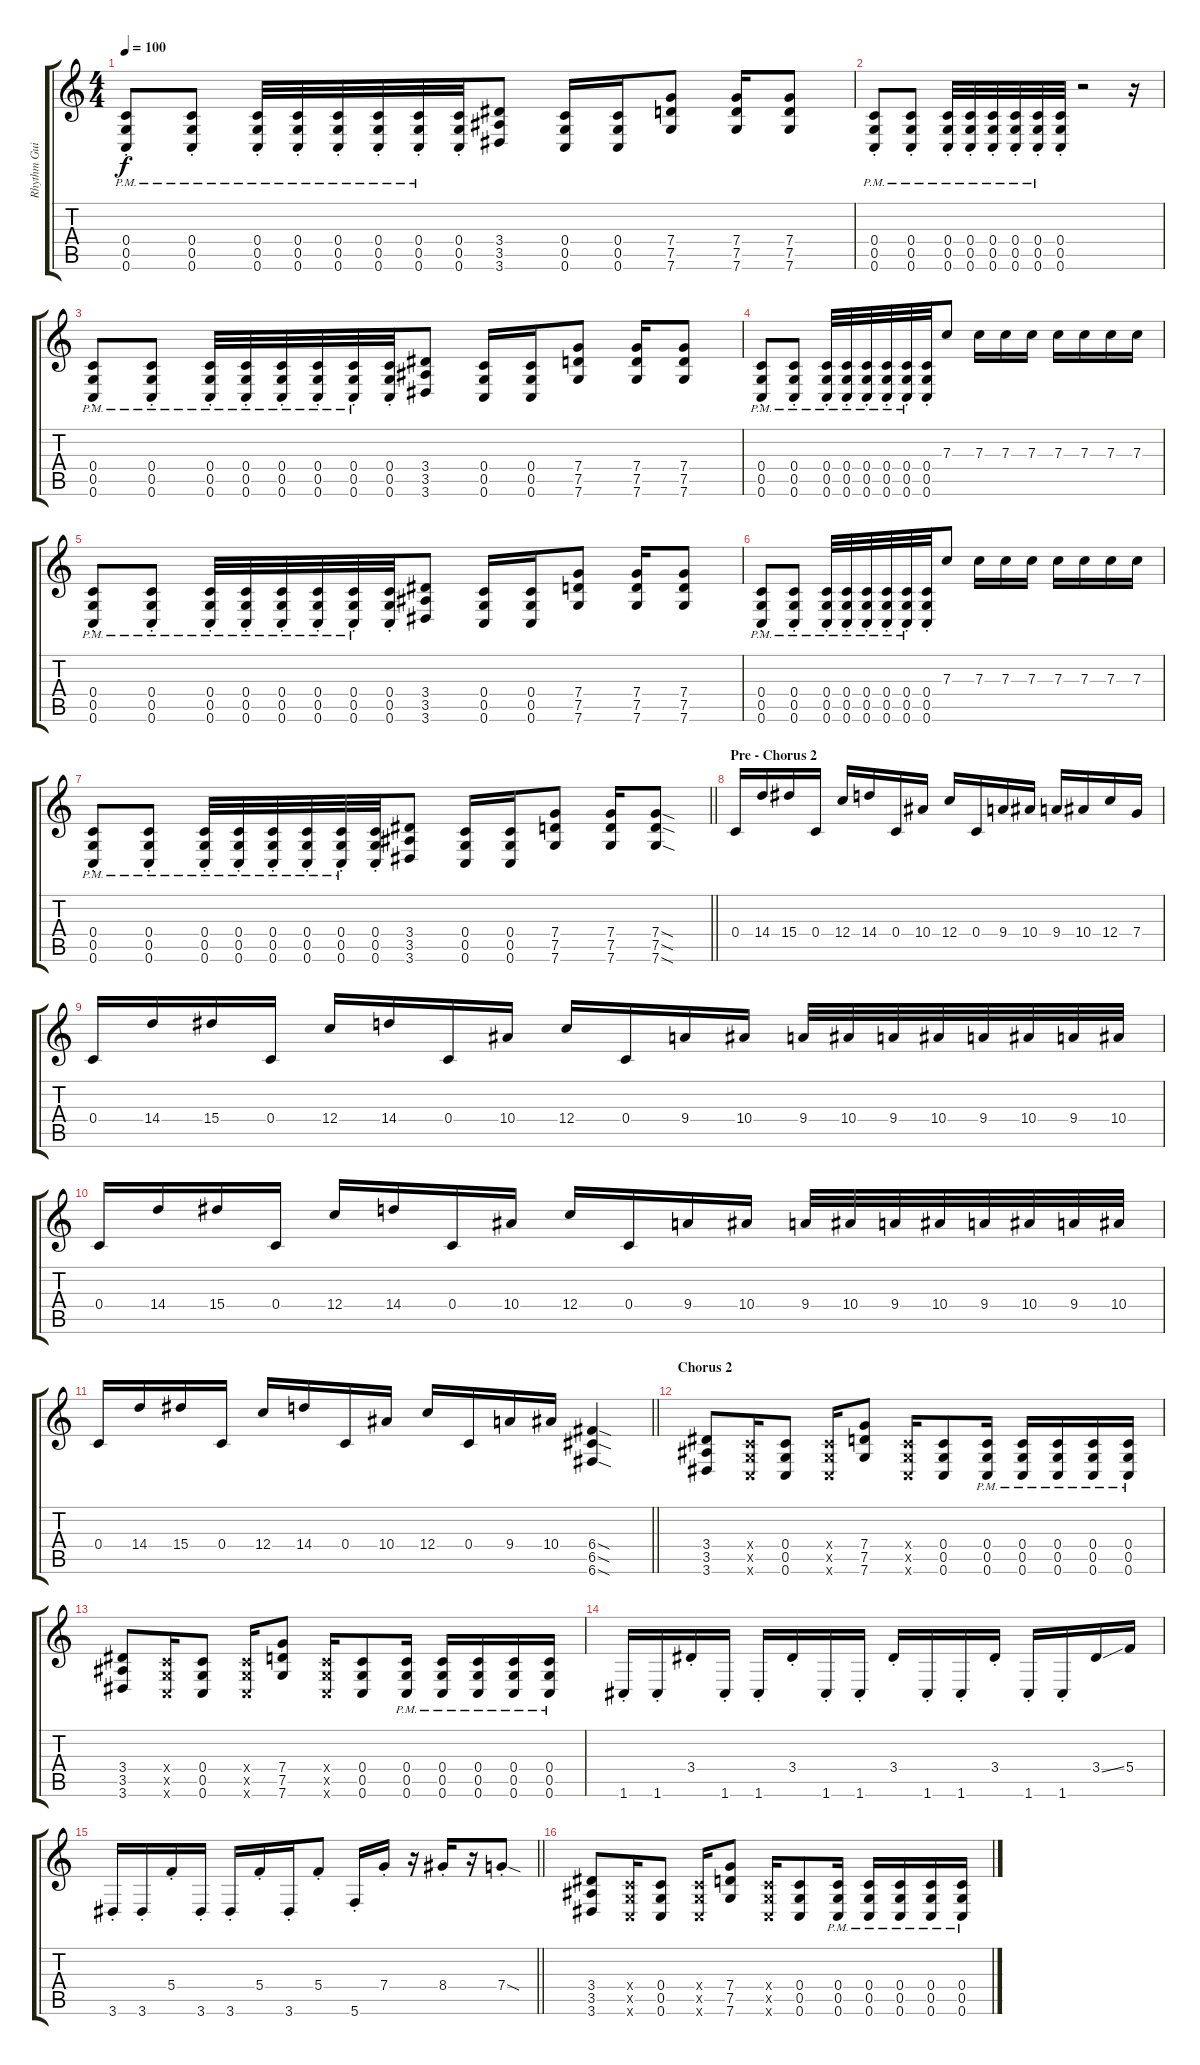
\track ("Rhythm Guitar" "Rhythm Gui") {instrument distortionguitar}
\staff {score tabs}
\tuning (D4 A3 F3 C3 G2 C2) {hide}
\ts (4 4)
\tempo 100
\clef g2
\ks c
(0.4{st} 0.5{st} 0.6{pm st}).8{dy f} (0.4{st} 0.5{st} 0.6{pm st}).8 (0.4{st} 0.5{st} 0.6{pm st}).32 (0.4{st} 0.5{st} 0.6{pm st}).32 (0.4{st} 0.5{st} 0.6{pm st}).32 (0.4{st} 0.5{st} 0.6{pm st}).32 (0.4{st} 0.5{st} 0.6{pm st}).32 (0.4{st} 0.5{st} 0.6{st}).32 (3.4 3.5 3.6).8 (0.4 0.5 0.6).16 (0.4 0.5 0.6).16 (7.4 7.5 7.6).8 (7.4 7.5 7.6).16 (7.4 7.5 7.6).8 |
(0.4{st} 0.5{st} 0.6{pm st}).8 (0.4{st} 0.5{st} 0.6{pm st}).8 (0.4{st} 0.5{st} 0.6{pm st}).32 (0.4{st} 0.5{st} 0.6{pm st}).32 (0.4{st} 0.5{st} 0.6{pm st}).32 (0.4{st} 0.5{st} 0.6{pm st}).32 (0.4{st} 0.5{st} 0.6{pm st}).32 (0.4{st} 0.5{st} 0.6{st}).32 r.2 r.16 |
(0.4{st} 0.5{st} 0.6{pm st}).8 (0.4{st} 0.5{st} 0.6{pm st}).8 (0.4{st} 0.5{st} 0.6{pm st}).32 (0.4{st} 0.5{st} 0.6{pm st}).32 (0.4{st} 0.5{st} 0.6{pm st}).32 (0.4{st} 0.5{st} 0.6{pm st}).32 (0.4{st} 0.5{st} 0.6{pm st}).32 (0.4{st} 0.5{st} 0.6{st}).32 (3.4 3.5 3.6).8 (0.4 0.5 0.6).16 (0.4 0.5 0.6).16 (7.4 7.5 7.6).8 (7.4 7.5 7.6).16 (7.4 7.5 7.6).8 |
(0.4{st} 0.5{st} 0.6{pm st}).8 (0.4{st} 0.5{st} 0.6{pm st}).8 (0.4{st} 0.5{st} 0.6{pm st}).32 (0.4{st} 0.5{st} 0.6{pm st}).32 (0.4{st} 0.5{st} 0.6{pm st}).32 (0.4{st} 0.5{st} 0.6{pm st}).32 (0.4{st} 0.5{st} 0.6{pm st}).32 (0.4{st} 0.5{st} 0.6{st}).32 7.3.8 7.3.16 7.3.16 7.3.16 7.3.16 7.3.16 7.3.16 7.3.16 |
(0.4{st} 0.5{st} 0.6{pm st}).8 (0.4{st} 0.5{st} 0.6{pm st}).8 (0.4{st} 0.5{st} 0.6{pm st}).32 (0.4{st} 0.5{st} 0.6{pm st}).32 (0.4{st} 0.5{st} 0.6{pm st}).32 (0.4{st} 0.5{st} 0.6{pm st}).32 (0.4{st} 0.5{st} 0.6{pm st}).32 (0.4{st} 0.5{st} 0.6{st}).32 (3.4 3.5 3.6).8 (0.4 0.5 0.6).16 (0.4 0.5 0.6).16 (7.4 7.5 7.6).8 (7.4 7.5 7.6).16 (7.4 7.5 7.6).8 |
(0.4{st} 0.5{st} 0.6{pm st}).8 (0.4{st} 0.5{st} 0.6{pm st}).8 (0.4{st} 0.5{st} 0.6{pm st}).32 (0.4{st} 0.5{st} 0.6{pm st}).32 (0.4{st} 0.5{st} 0.6{pm st}).32 (0.4{st} 0.5{st} 0.6{pm st}).32 (0.4{st} 0.5{st} 0.6{pm st}).32 (0.4{st} 0.5{st} 0.6{st}).32 7.3.8 7.3.16 7.3.16 7.3.16 7.3.16 7.3.16 7.3.16 7.3.16 |
\barLineRight lightlight
(0.4{st} 0.5{st} 0.6{pm st}).8 (0.4{st} 0.5{st} 0.6{pm st}).8 (0.4{st} 0.5{st} 0.6{pm st}).32 (0.4{st} 0.5{st} 0.6{pm st}).32 (0.4{st} 0.5{st} 0.6{pm st}).32 (0.4{st} 0.5{st} 0.6{pm st}).32 (0.4{st} 0.5{st} 0.6{pm st}).32 (0.4{st} 0.5{st} 0.6{st}).32 (3.4 3.5 3.6).8 (0.4 0.5 0.6).16 (0.4 0.5 0.6).16 (7.4 7.5 7.6).8 (7.4 7.5 7.6).16 (7.4{sod} 7.5{sod} 7.6{sod}).8 |
\section ("" "Pre - Chorus 2")
0.4.16 14.4.16 15.4.16 0.4.16 12.4.16 14.4.16 0.4.16 10.4.16 12.4.16 0.4.16 9.4.16 10.4.16 9.4.16 10.4.16 12.4.16 7.4.16 |
0.4.16 14.4.16 15.4.16 0.4.16 12.4.16 14.4.16 0.4.16 10.4.16 12.4.16 0.4.16 9.4.16 10.4.16 9.4.32 10.4.32 9.4.32 10.4.32 9.4.32 10.4.32 9.4.32 10.4.32 |
0.4.16 14.4.16 15.4.16 0.4.16 12.4.16 14.4.16 0.4.16 10.4.16 12.4.16 0.4.16 9.4.16 10.4.16 9.4.32 10.4.32 9.4.32 10.4.32 9.4.32 10.4.32 9.4.32 10.4.32 |
\barLineRight lightlight
0.4.16 14.4.16 15.4.16 0.4.16 12.4.16 14.4.16 0.4.16 10.4.16 12.4.16 0.4.16 9.4.16 10.4.16 (6.4{sod} 6.5{sod} 6.6{sod}).4 |
\section ("" "Chorus 2")
(3.4 3.5 3.6).8 (0.4{x} 0.5{x} 0.6{x}).16 (0.4 0.5 0.6).8 (0.4{x} 0.5{x} 0.6{x}).16 (7.4 7.5 7.6).8 (0.4{x} 0.5{x} 0.6{x}).16 (0.4 0.5 0.6).8 (0.4{pm} 0.5{pm} 0.6{pm}).16 (0.4{pm} 0.5{pm} 0.6{pm}).16 (0.4{pm} 0.5{pm} 0.6{pm}).16 (0.4{pm} 0.5{pm} 0.6{pm}).16 (0.4{pm} 0.5{pm} 0.6{pm}).16 |
(3.4 3.5 3.6).8 (0.4{x} 0.5{x} 0.6{x}).16 (0.4 0.5 0.6).8 (0.4{x} 0.5{x} 0.6{x}).16 (7.4 7.5 7.6).8 (0.4{x} 0.5{x} 0.6{x}).16 (0.4 0.5 0.6).8 (0.4{pm} 0.5{pm} 0.6{pm}).16 (0.4{pm} 0.5{pm} 0.6{pm}).16 (0.4{pm} 0.5{pm} 0.6{pm}).16 (0.4{pm} 0.5{pm} 0.6{pm}).16 (0.4{pm} 0.5{pm} 0.6{pm}).16 |
1.6{st}.16 1.6{st}.16 3.4{st}.16 1.6{st}.16 1.6{st}.16 3.4{st}.16 1.6{st}.16 1.6{st}.16 3.4{st}.16 1.6{st}.16 1.6{st}.16 3.4{st}.16 1.6{st}.16 1.6{st}.16 3.4{ss}.16 5.4.16 |
\barLineRight lightlight
3.6{st}.16 3.6{st}.16 5.4{st}.16 3.6{st}.16 3.6{st}.16 5.4{st}.16 3.6{st}.16 5.4{st}.8 5.6{st}.16 7.4{st}.16 r.16 8.4{st}.16 r.16 7.4{sod st}.8 |
(3.4 3.5 3.6).8 (0.4{x} 0.5{x} 0.6{x}).16 (0.4 0.5 0.6).8 (0.4{x} 0.5{x} 0.6{x}).16 (7.4 7.5 7.6).8 (0.4{x} 0.5{x} 0.6{x}).16 (0.4 0.5 0.6).8 (0.4{pm} 0.5{pm} 0.6{pm}).16 (0.4{pm} 0.5{pm} 0.6{pm}).16 (0.4{pm} 0.5{pm} 0.6{pm}).16 (0.4{pm} 0.5{pm} 0.6{pm}).16 (0.4{pm} 0.5{pm} 0.6{pm}).16
